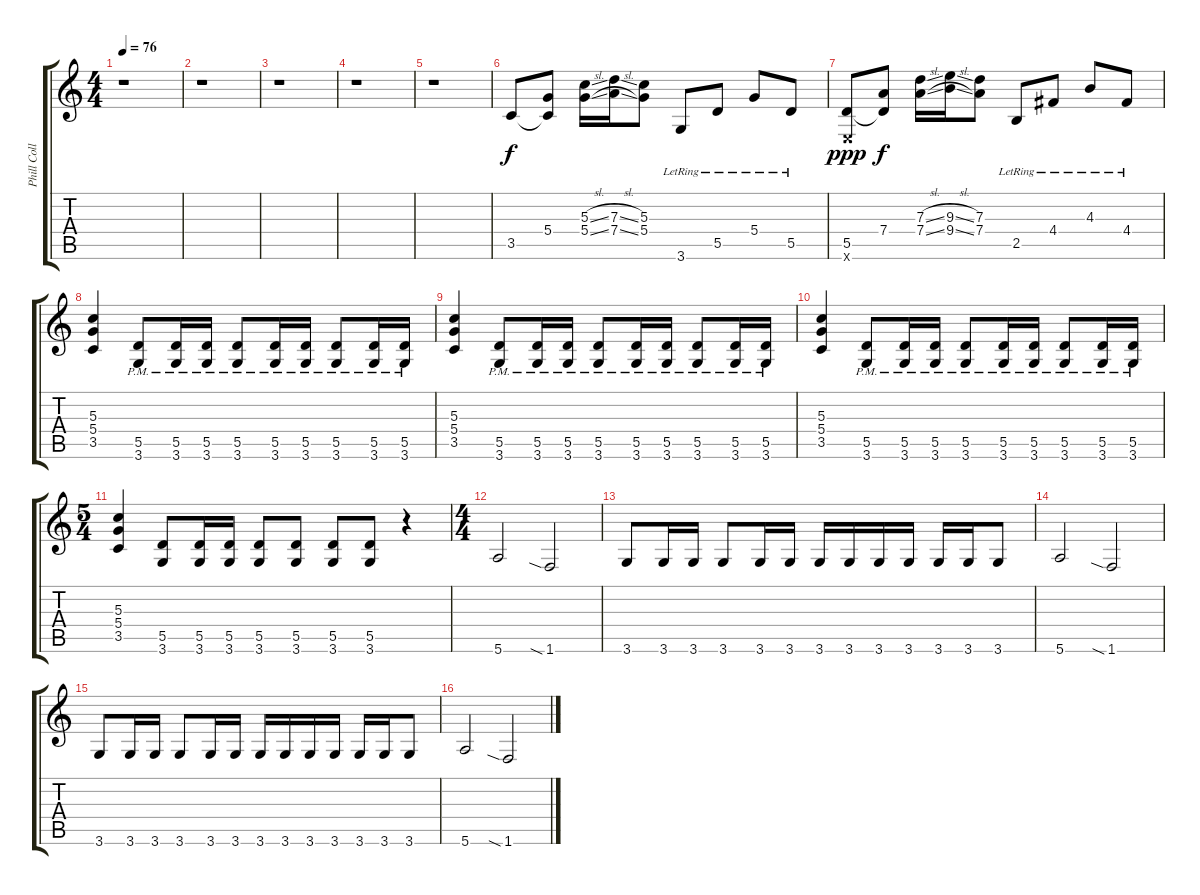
\track ("Phill Collen" "Phill Coll") {instrument distortionguitar}
\staff {score tabs}
\tuning (E4 B3 G3 D3 A2 E2) {hide}
\ts (4 4)
\tempo 76
\clef g2
\ks c
r.1{dy mp} |
r.1 |
r.1 |
r.1 |
r.1 |
3.5.8{dy f} (5.4 3.5{t}).8 (5.3{sl} 5.4{sl}).16 (7.3{sl} 7.4{sl}).16 (5.3 5.4).8 3.6{lr}.8 5.5{lr}.8 5.4{lr}.8 5.5{lr}.8 |
(5.5 0.6{x}).8{dy ppp} (7.4 5.5{t}).8{dy f} (7.3{sl} 7.4{sl}).16 (9.3{sl} 9.4{sl}).16 (7.3 7.4).8 2.5{lr}.8 4.4{lr}.8 4.3{lr}.8 4.4{lr}.8 |
(5.3 5.4 3.5).4 (5.5{pm} 3.6{pm}).8 (5.5{pm} 3.6{pm}).16 (5.5{pm} 3.6{pm}).16 (5.5{pm} 3.6{pm}).8 (5.5{pm} 3.6{pm}).16 (5.5{pm} 3.6{pm}).16 (5.5{pm} 3.6{pm}).8 (5.5{pm} 3.6{pm}).16 (5.5{pm} 3.6{pm}).16 |
(5.3 5.4 3.5).4 (5.5{pm} 3.6{pm}).8 (5.5{pm} 3.6{pm}).16 (5.5{pm} 3.6{pm}).16 (5.5{pm} 3.6{pm}).8 (5.5{pm} 3.6{pm}).16 (5.5{pm} 3.6{pm}).16 (5.5{pm} 3.6{pm}).8 (5.5{pm} 3.6{pm}).16 (5.5{pm} 3.6{pm}).16 |
(5.3 5.4 3.5).4 (5.5{pm} 3.6{pm}).8 (5.5{pm} 3.6{pm}).16 (5.5{pm} 3.6{pm}).16 (5.5{pm} 3.6{pm}).8 (5.5{pm} 3.6{pm}).16 (5.5{pm} 3.6{pm}).16 (5.5{pm} 3.6{pm}).8 (5.5{pm} 3.6{pm}).16 (5.5{pm} 3.6{pm}).16 |
\ts (5 4)
(5.3 5.4 3.5).4 (5.5 3.6).8 (5.5 3.6).16 (5.5 3.6).16 (5.5 3.6).8 (5.5 3.6).8 (5.5 3.6).8 (5.5 3.6).8 r.4 |
\ts (4 4)
5.6.2 1.6{sia}.2 |
3.6.8 3.6.16 3.6.16 3.6.8 3.6.16 3.6.16 3.6.16 3.6.16 3.6.16 3.6.16 3.6.16 3.6.16 3.6.8 |
5.6.2 1.6{sia}.2 |
3.6.8 3.6.16 3.6.16 3.6.8 3.6.16 3.6.16 3.6.16 3.6.16 3.6.16 3.6.16 3.6.16 3.6.16 3.6.8 |
5.6.2 1.6{sia}.2
